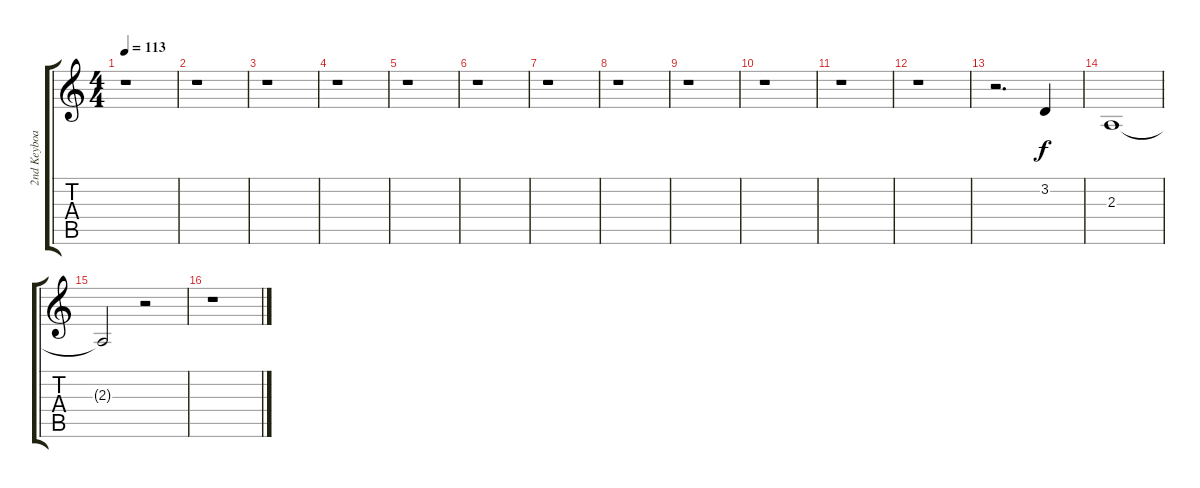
\track ("2nd Keyboard" "2nd Keyboa") {instrument fx4atmosphere}
\staff {score tabs}
\tuning (E4 B3 G3 D3 A2 E2) {hide}
\ts (4 4)
\tempo 113
\clef g2
\ks c
r.1{dy f} |
r.1 |
r.1 |
r.1 |
r.1 |
r.1 |
r.1 |
r.1 |
r.1 |
r.1 |
r.1 |
r.1 |
r.2{d} 3.2.4 |
2.3.1 |
2.3{t}.2 r.2 |
r.1
